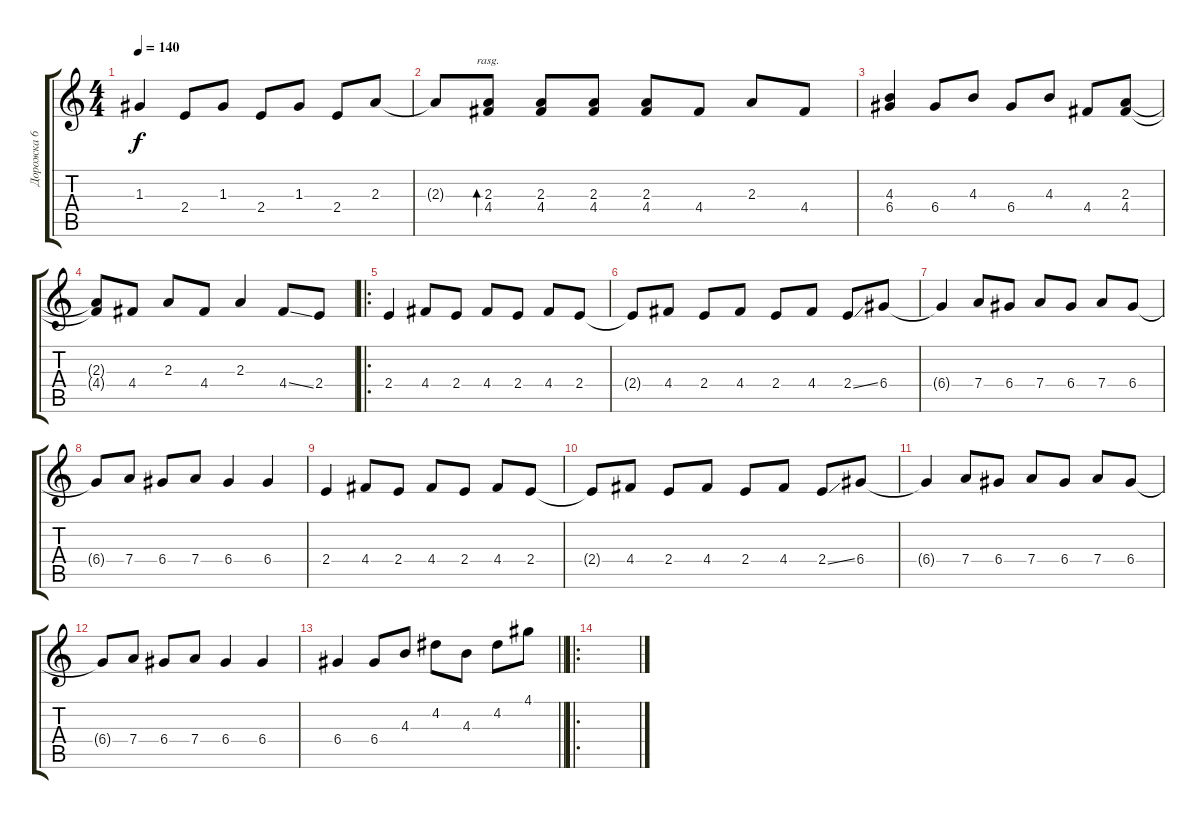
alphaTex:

\track ("Дорожка 6" "Дорожка 6") {instrument overdrivenguitar}
\staff {score tabs}
\tuning (E4 B3 G3 D3 A2 E2) {hide}
\ts (4 4)
\tempo 140
\clef g2
\ks c
1.3.4{dy f} 2.4.8 1.3.8 2.4.8 1.3.8 2.4.8 2.3.8 |
2.3{t}.8 (2.3 4.4).8{bd 480 rasg ii} (2.3 4.4).8 (2.3 4.4).8 (2.3 4.4).8 4.4.8 2.3.8 4.4.8 |
(4.3 6.4).4 6.4.8 4.3.8 6.4.8 4.3.8 4.4.8 (2.3 4.4).8 |
(2.3{t} 4.4{t}).8 4.4.8 2.3.8 4.4.8 2.3.4 4.4{ss}.8 2.4.8 |
\ro
2.4.4 4.4.8 2.4.8 4.4.8 2.4.8 4.4.8 2.4.8 |
2.4{t}.8 4.4.8 2.4.8 4.4.8 2.4.8 4.4.8 2.4{ss}.8 6.4.8 |
6.4{t}.4 7.4.8 6.4.8 7.4.8 6.4.8 7.4.8 6.4.8 |
6.4{t}.8 7.4.8 6.4.8 7.4.8 6.4.4 6.4.4 |
2.4.4 4.4.8 2.4.8 4.4.8 2.4.8 4.4.8 2.4.8 |
2.4{t}.8 4.4.8 2.4.8 4.4.8 2.4.8 4.4.8 2.4{ss}.8 6.4.8 |
6.4{t}.4 7.4.8 6.4.8 7.4.8 6.4.8 7.4.8 6.4.8 |
6.4{t}.8 7.4.8 6.4.8 7.4.8 6.4.4 6.4.4 |
\barLineRight lightlight
6.4.4 6.4.8 4.3.8 4.2.8 4.3.8 4.2.8 4.1.8 |
\ro
